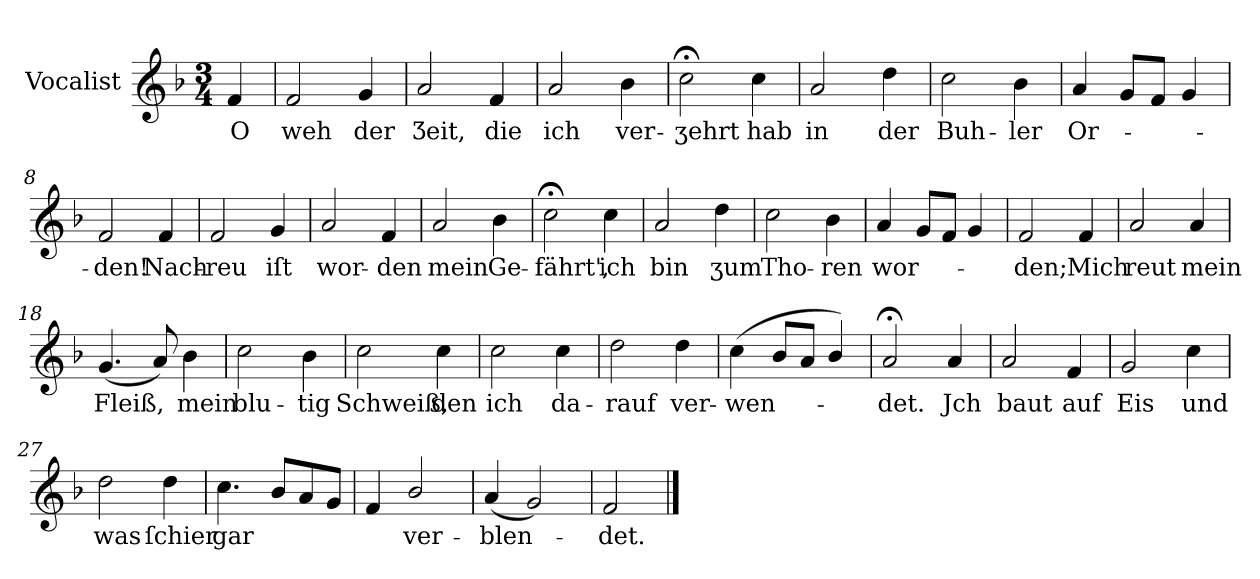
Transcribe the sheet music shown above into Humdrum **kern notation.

**kern	**text
*part1	*part1
*staff1	*staff1
*I"Vocalist	*
*k[b-]	*
*F:	*
*M3/4	*
=	=
4f	O
=1	=1
2f	weh
4g	der
=2	=2
2a	Ʒeit,
4f	die
=3	=3
2a	ich
4b-	ver-
=4	=4
2cc;<	-ʒehrt
4cc	hab
=5	=5
2a	in
4dd	der
=6	=6
2cc	Buh-
4b-	-ler
=7	=7
4a	Or-
8gL	.
8fJ	.
4g	.
=8	=8
2f	-den!
4f	Nach-
=9	=9
2f	-reu
4g	iſt
=10	=10
2a	wor-
4f	-den
=11	=11
2a	mein
4b-	Ge-
=12	=12
2cc;<	-fährt',
4cc	ich
=13	=13
2a	bin
4dd	ʒum
=14	=14
2cc	Tho-
4b-	-ren
=15	=15
4a	wor-
8gL	.
8fJ	.
4g	.
=16	=16
2f	-den;
4f	Mich
=17	=17
2a	reut
4a	mein
=18	=18
(4.g	Fleiß,
8a)	.
4b-	mein
=19	=19
2cc	blu-
4b-	-tig
=20	=20
2cc	Schweiß,
4cc	den
=21	=21
2cc	ich
4cc	da-
=22	=22
2dd	-rauf
4dd	ver-
=23	=23
(4cc	-wen-
8b-L	.
8aJ	.
4b-/)	.
=24	=24
2a;<	-det.
4a	Jch
=25	=25
2a	baut
4f	auf
=26	=26
2g	Eis
4cc	und
=27	=27
2dd	was
4dd	ſchier
=28	=28
4.cc	gar
8b-L	.
8a	.
8gJ	.
=29	=29
4f	.
2b-/	ver-
=30	=30
(4a	-blen-
2g)	.
=31	=31
2f	-det.
==	==
*-	*-
